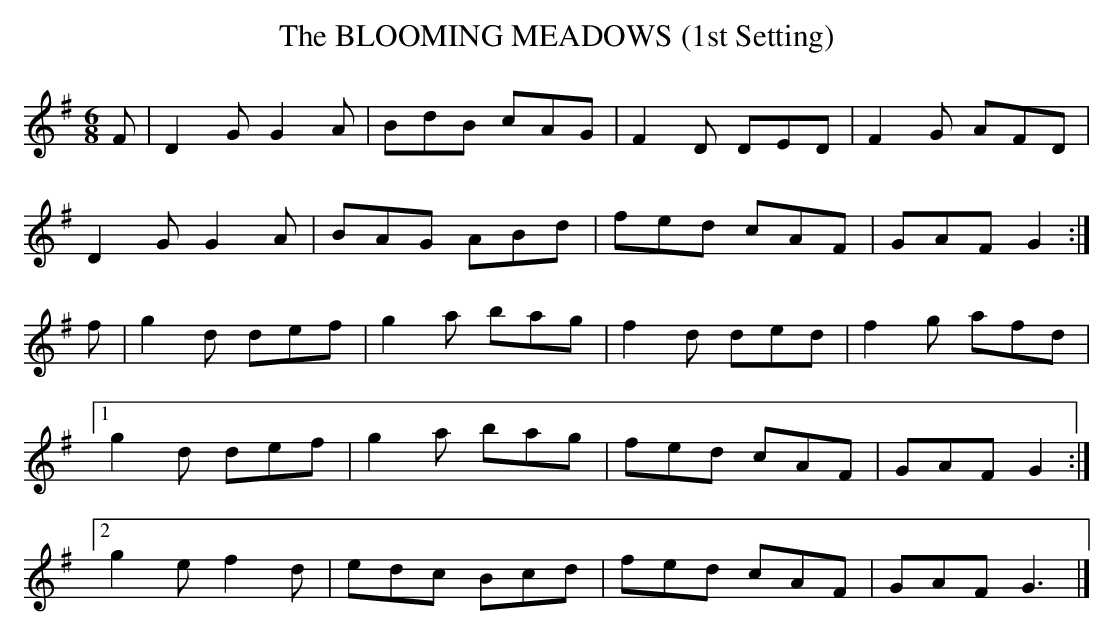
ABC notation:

X:1
T:BLOOMING MEADOWS (1st Setting), The
M:6/8
L:1/8
K:G
F|D2G G2A|BdB cAG|F2D DED|F2G AFD|
D2G G2A|BAG ABd|fed cAF|GAF G2:|
f|g2d def|g2a bag|f2d ded|f2g afd|
[1 g2d def|g2a bag|fed cAF|GAF G2 :|
[2 g2e f2d|edc Bcd|fed cAF|GAF G3 |]
